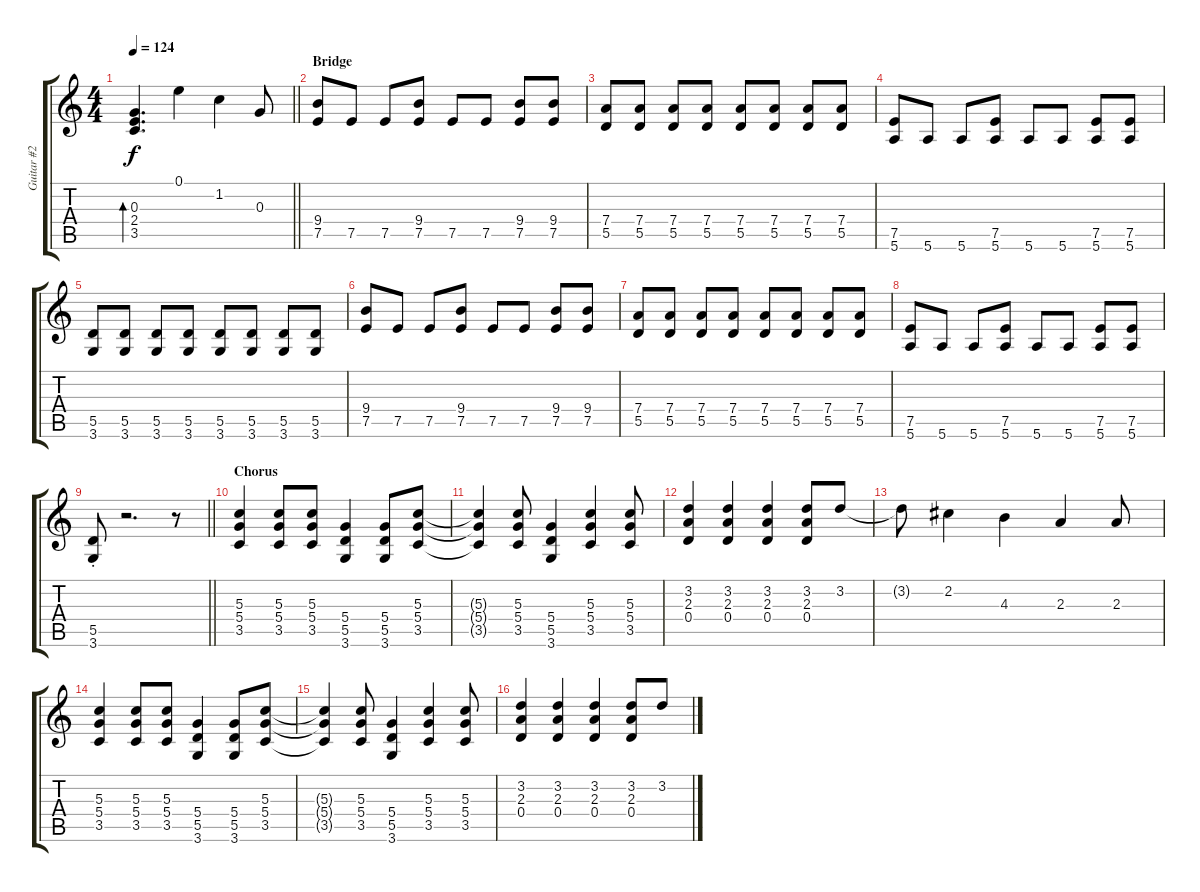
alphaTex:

\track ("Guitar #2" "Guitar #2") {instrument distortionguitar}
\staff {score tabs}
\tuning (E4 B3 G3 D3 A2 E2) {hide}
\ts (4 4)
\tempo 124
\clef g2
\barLineRight lightlight
\ks c
(0.3 2.4 3.5).4{d bd 30 dy f} 0.1.4 1.2.4 0.3.8 |
\section ("" "Bridge")
(9.4 7.5).8 7.5.8 7.5.8 (9.4 7.5).8 7.5.8 7.5.8 (9.4 7.5).8 (9.4 7.5).8 |
(7.4 5.5).8 (7.4 5.5).8 (7.4 5.5).8 (7.4 5.5).8 (7.4 5.5).8 (7.4 5.5).8 (7.4 5.5).8 (7.4 5.5).8 |
(7.5 5.6).8 5.6.8 5.6.8 (7.5 5.6).8 5.6.8 5.6.8 (7.5 5.6).8 (7.5 5.6).8 |
(5.5 3.6).8 (5.5 3.6).8 (5.5 3.6).8 (5.5 3.6).8 (5.5 3.6).8 (5.5 3.6).8 (5.5 3.6).8 (5.5 3.6).8 |
(9.4 7.5).8 7.5.8 7.5.8 (9.4 7.5).8 7.5.8 7.5.8 (9.4 7.5).8 (9.4 7.5).8 |
(7.4 5.5).8 (7.4 5.5).8 (7.4 5.5).8 (7.4 5.5).8 (7.4 5.5).8 (7.4 5.5).8 (7.4 5.5).8 (7.4 5.5).8 |
(7.5 5.6).8 5.6.8 5.6.8 (7.5 5.6).8 5.6.8 5.6.8 (7.5 5.6).8 (7.5 5.6).8 |
\barLineRight lightlight
(5.5{st} 3.6).8 r.2{d} r.8 |
\section ("" "Chorus")
(5.3 5.4 3.5).4 (5.3 5.4 3.5).8 (5.3 5.4 3.5).8 (5.4 5.5 3.6).4 (5.4 5.5 3.6).8 (5.3 5.4 3.5).8 |
(5.3{t} 5.4{t} 3.5{t}).4 (5.3 5.4 3.5).8 (5.4 5.5 3.6).4 (5.3 5.4 3.5).4 (5.3 5.4 3.5).8 |
(3.2 2.3 0.4).4 (3.2 2.3 0.4).4 (3.2 2.3 0.4).4 (3.2 2.3 0.4).8 3.2.8 |
3.2{t}.8 2.2.4 4.3.4 2.3.4 2.3.8 |
(5.3 5.4 3.5).4 (5.3 5.4 3.5).8 (5.3 5.4 3.5).8 (5.4 5.5 3.6).4 (5.4 5.5 3.6).8 (5.3 5.4 3.5).8 |
(5.3{t} 5.4{t} 3.5{t}).4 (5.3 5.4 3.5).8 (5.4 5.5 3.6).4 (5.3 5.4 3.5).4 (5.3 5.4 3.5).8 |
(3.2 2.3 0.4).4 (3.2 2.3 0.4).4 (3.2 2.3 0.4).4 (3.2 2.3 0.4).8 3.2.8
